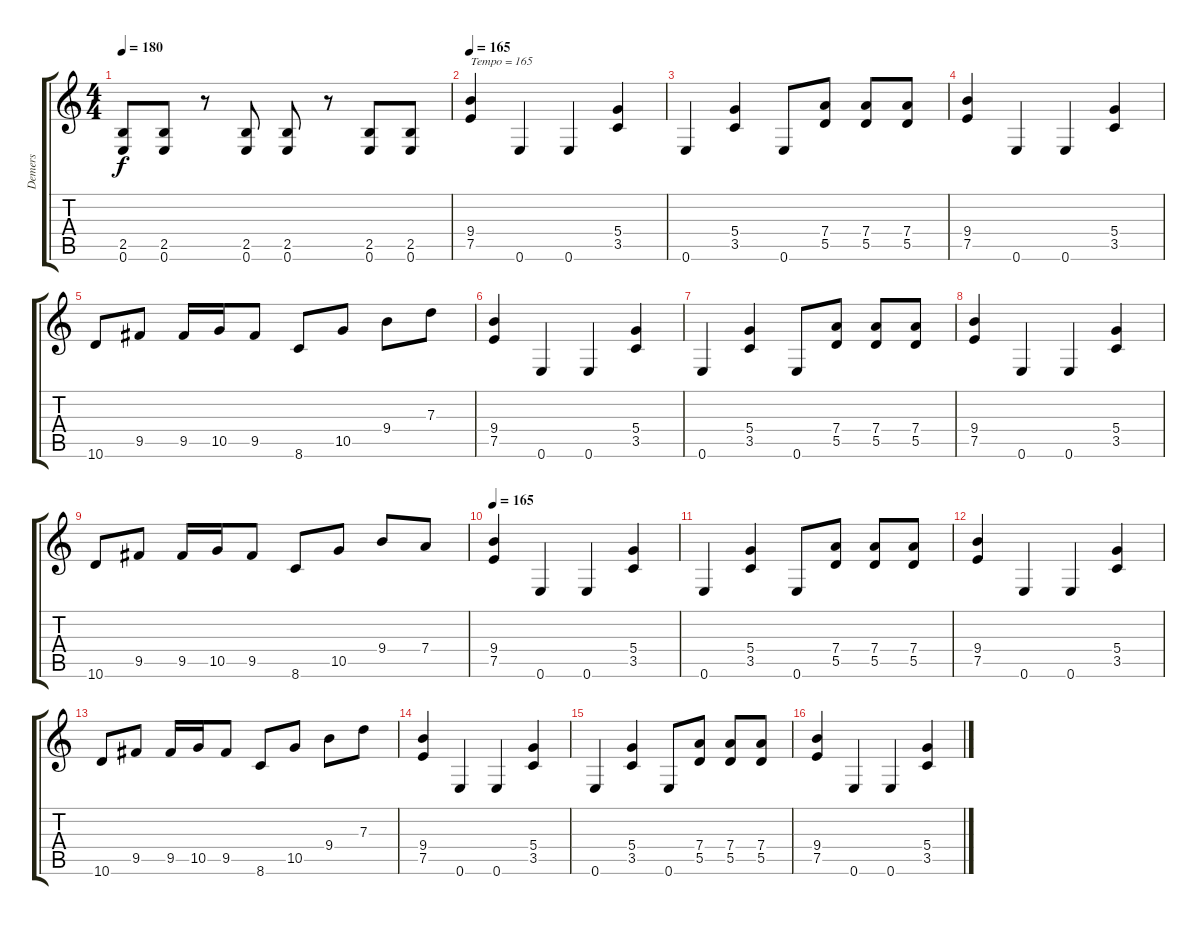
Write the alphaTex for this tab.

\track ("Demers" "Demers") {instrument distortionguitar}
\staff {score tabs}
\tuning (E4 B3 G3 D3 A2 E2) {hide}
\ts (4 4)
\tempo 180
\clef g2
\ks c
(2.5 0.6).8{dy f} (2.5 0.6).8 r.8 (2.5 0.6).8 (2.5 0.6).8 r.8 (2.5 0.6).8 (2.5 0.6).8 |
\tempo 165
(9.4 7.5).4{txt "Tempo = 165"} 0.6.4 0.6.4 (5.4 3.5).4 |
0.6.4 (5.4 3.5).4 0.6.8 (7.4 5.5).8 (7.4 5.5).8 (7.4 5.5).8 |
(9.4 7.5).4 0.6.4 0.6.4 (5.4 3.5).4 |
10.6.8 9.5.8 9.5.16 10.5.16 9.5.8 8.6.8 10.5.8 9.4.8 7.3.8 |
(9.4 7.5).4 0.6.4 0.6.4 (5.4 3.5).4 |
0.6.4 (5.4 3.5).4 0.6.8 (7.4 5.5).8 (7.4 5.5).8 (7.4 5.5).8 |
(9.4 7.5).4 0.6.4 0.6.4 (5.4 3.5).4 |
10.6.8 9.5.8 9.5.16 10.5.16 9.5.8 8.6.8 10.5.8 9.4.8 7.4.8 |
\tempo 165
(9.4 7.5).4 0.6.4 0.6.4 (5.4 3.5).4 |
0.6.4 (5.4 3.5).4 0.6.8 (7.4 5.5).8 (7.4 5.5).8 (7.4 5.5).8 |
(9.4 7.5).4 0.6.4 0.6.4 (5.4 3.5).4 |
10.6.8 9.5.8 9.5.16 10.5.16 9.5.8 8.6.8 10.5.8 9.4.8 7.3.8 |
(9.4 7.5).4 0.6.4 0.6.4 (5.4 3.5).4 |
0.6.4 (5.4 3.5).4 0.6.8 (7.4 5.5).8 (7.4 5.5).8 (7.4 5.5).8 |
(9.4 7.5).4 0.6.4 0.6.4 (5.4 3.5).4
